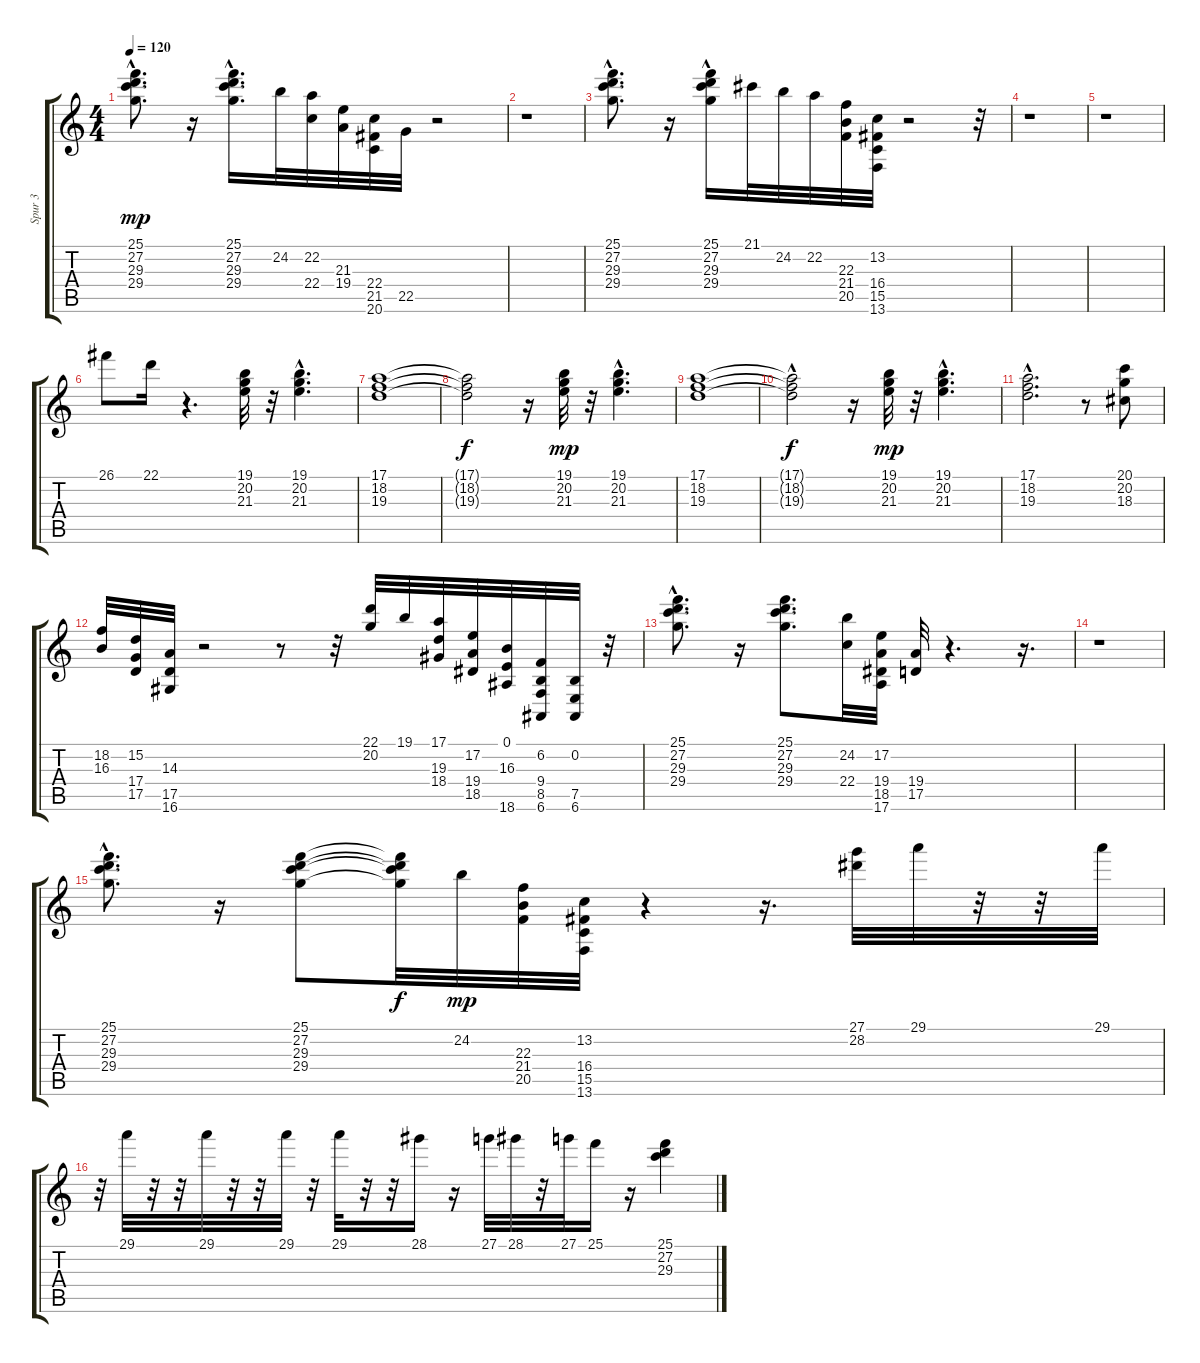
\track ("Spur 3" "Spur 3") {instrument percussiveorgan}
\staff {score tabs}
\tuning (E4 B3 G3 D3 A2 E2) {hide}
\ts (4 4)
\tempo 120
\clef g2
\ks c
(25.1{hac} 27.2{hac} 29.3{hac} 29.4{hac}).8{d dy mp} r.16 (25.1{hac} 27.2{hac} 29.3{hac} 29.4{hac}).16{d} 24.2.32 (22.2 22.4).32 (21.3 19.4).32 (22.4 21.5 20.6).32 22.5.32 r.2 |
r.1 |
(25.1{hac} 27.2{hac} 29.3{hac} 29.4{hac}).8{d} r.16 (25.1 27.2 29.3 29.4{hac}).16 21.1.32 24.2.32 22.2.32 (22.3 21.4 20.5).32 (13.2 16.4 15.5 13.6).32 r.2 r.32 |
r.1 |
r.1 |
26.1.8 22.1.16 r.4{d} (19.1 20.2 21.3).32 r.32 (19.1{hac} 20.2{hac} 21.3{hac}).4{d} |
(17.1 18.2 19.3).1 |
(17.1{t} 18.2{t} 19.3{t}).2{dy f} r.16 (19.1 20.2 21.3).32{dy mp} r.32 (19.1{hac} 20.2{hac} 21.3{hac}).4{d} |
(17.1 18.2 19.3).1 |
(17.1{hac t} 18.2{t} 19.3{t}).2{dy f} r.16 (19.1 20.2 21.3).32{dy mp} r.32 (19.1{hac} 20.2{hac} 21.3{hac}).4{d} |
(17.1{hac} 18.2{hac} 19.3{hac}).2{d} r.8 (20.1 20.2 18.3).8 |
(18.2 16.3).32 (15.2 17.4 17.5).32 (14.3 17.5 16.6).32 r.2 r.8 r.32 (22.1 20.2).32 19.1.32 (17.1 19.3 18.4).32 (17.2 19.4 18.5).32 (0.1 16.3 18.6).32 (6.2 9.4 8.5 6.6).32 (0.2 7.5 6.6).32 r.32 |
(25.1{hac} 27.2{hac} 29.3{hac} 29.4{hac}).8{d} r.16 (25.1 27.2 29.3 29.4).8{d} (24.2 22.4).32 (17.2 19.4 18.5 17.6).32 (19.4 17.5).32 r.4{d} r.16{d} |
r.1 |
(25.1{hac} 27.2{hac} 29.3{hac} 29.4{hac}).8{d} r.16 (25.1 27.2 29.3 29.4).8 (25.1{t} 27.2{t} 29.3{t} 29.4{t}).32{dy f} 24.2.32{dy mp} (22.3 21.4 20.5).32 (13.2 16.4 15.5 13.6).32 r.4 r.16{d} (27.1 28.2).32 29.1.32 r.32 r.32 29.1.32 |
r.32 29.1.32 r.32 r.32 29.1.32 r.32 r.32 29.1.32 r.32 29.1.32 r.32 r.32 28.1.16 r.16 27.1.32 28.1.32 r.32 27.1.32 25.1.16 r.16 (25.1 27.2 29.3).4
